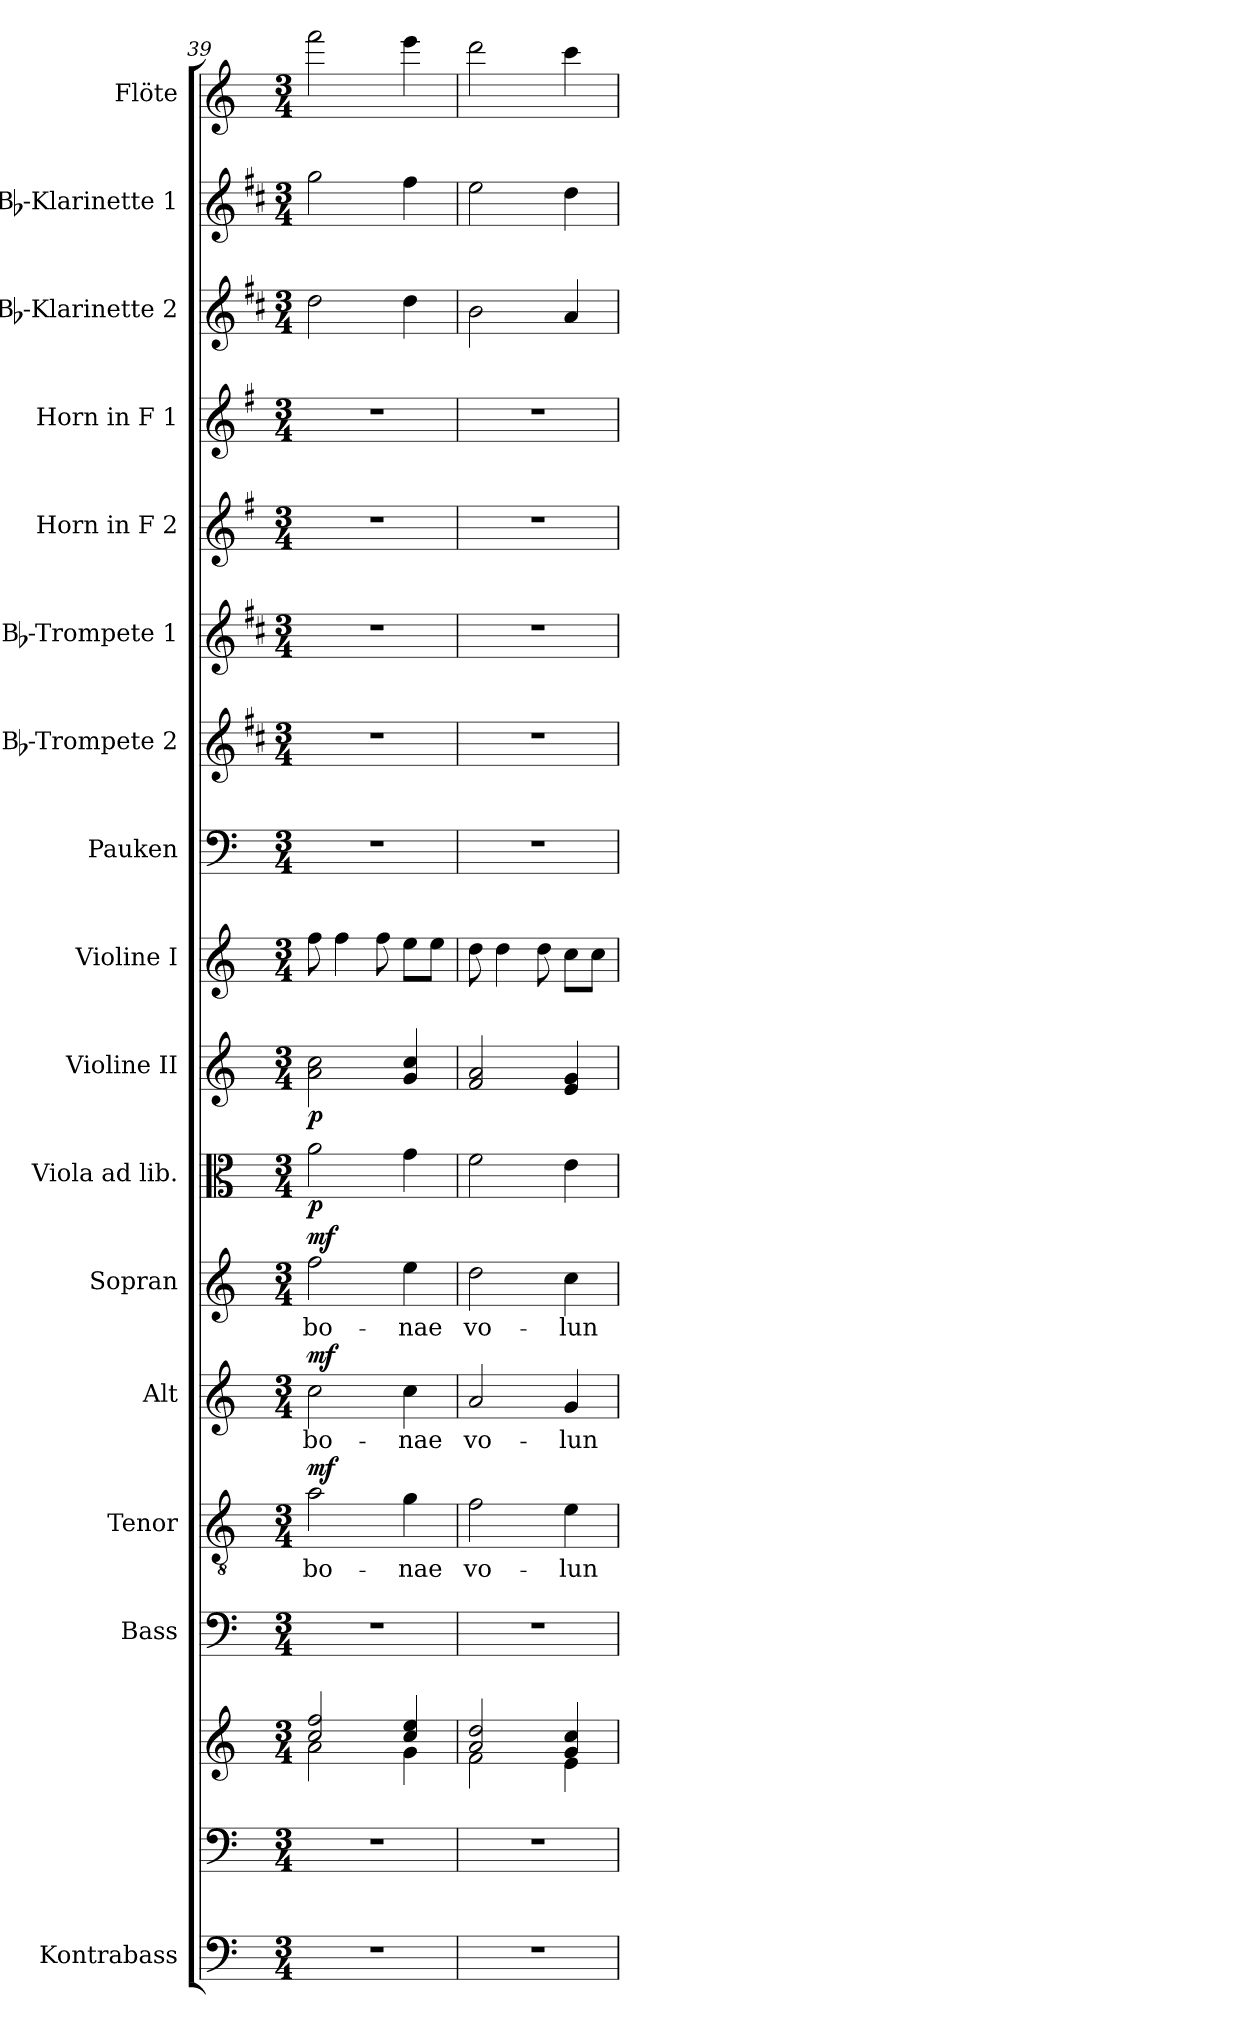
**kern	**kern	**kern	**kern	**kern	**text	**dynam	**kern	**text	**dynam	**kern	**text	**dynam	**kern	**dynam	**kern	**dynam	**kern	**kern	**kern	**kern	**kern	**kern	**kern	**kern	**kern
*part17	*part16	*part16	*part15	*part14	*part14	*part14	*part13	*part13	*part13	*part12	*part12	*part12	*part11	*part11	*part10	*part10	*part9	*part8	*part7	*part6	*part5	*part4	*part3	*part2	*part1
*staff18	*staff17	*staff16	*staff15	*staff14	*staff14	*staff14	*staff13	*staff13	*staff13	*staff12	*staff12	*staff12	*staff11	*staff11	*staff10	*staff10	*staff9	*staff8	*staff7	*staff6	*staff5	*staff4	*staff3	*staff2	*staff1
*I"Kontrabass	*	*	*I"Bass	*I"Tenor	*	*	*I"Alt	*	*	*I"Sopran	*	*	*I"Viola ad lib.	*	*I"Violine II	*	*I"Violine I	*I"Pauken	*I"Bb-Trompete 2	*I"Bb-Trompete 1	*I"Horn in F 2	*I"Horn in F 1	*I"Bb-Klarinette 2	*I"Bb-Klarinette 1	*I"Flöte
*I'Kb.	*	*	*I'B.	*I'T.	*	*	*I'A.	*	*	*I'S.	*	*	*I'Vla.	*	*I'Vl. II	*	*I'Vl. I	*I'Pk.	*I'Bb Trp. 2	*I'Bb Trp. 1	*	*	*I'Bb Kl. 2	*I'Bb Kl. 1	*I'Fl.
*clefF4	*clefF4	*clefG2	*clefF4	*clefGv2	*	*	*clefG2	*	*	*clefG2	*	*	*clefC3	*	*clefG2	*	*clefG2	*clefF4	*clefG2	*clefG2	*clefG2	*clefG2	*clefG2	*clefG2	*clefG2
*ITrd7c12	*	*	*	*	*	*	*	*	*	*	*	*	*	*	*	*	*	*	*ITrd1c2	*ITrd1c2	*ITrd4c7	*ITrd4c7	*ITrd1c2	*ITrd1c2	*
*k[]	*k[]	*k[]	*k[]	*k[]	*	*	*k[]	*	*	*k[]	*	*	*k[]	*	*k[]	*	*k[]	*k[]	*k[]	*k[]	*k[]	*k[]	*k[]	*k[]	*k[]
*C:	*C:	*C:	*C:	*C:	*	*	*C:	*	*	*C:	*	*	*C:	*	*C:	*	*C:	*C:	*C:	*C:	*C:	*C:	*C:	*C:	*C:
*M3/4	*M3/4	*M3/4	*M3/4	*M3/4	*	*	*M3/4	*	*	*M3/4	*	*	*M3/4	*	*M3/4	*	*M3/4	*M3/4	*M3/4	*M3/4	*M3/4	*M3/4	*M3/4	*M3/4	*M3/4
=39	=39	=39	=39	=39	=39	=39	=39	=39	=39	=39	=39	=39	=39	=39	=39	=39	=39	=39	=39	=39	=39	=39	=39	=39	=39
*	*	*^	*	*	*	*	*	*	*	*	*	*	*	*	*	*	*	*	*	*	*	*	*	*	*
!	!	!	!	!	!	!LO:LY:b	!LO:DY:a	!	!LO:LY:b	!LO:DY:a	!	!LO:LY:b	!LO:DY:a	!	!LO:DY:b	!	!LO:DY:b	!	!	!	!	!	!	!	!	!
2.r	2.r	2cc/ 2ff/	2a\	2.r	2a\	bo-	mf	2cc\	bo-	mf	2ff\	bo-	mf	2a\	p	2a\ 2cc\	p	8ff\	2.r	2.r	2.r	2.r	2.r	2cc\	2ff\	2fff\
.	.	.	.	.	.	.	.	.	.	.	.	.	.	.	.	.	.	4ff\	.	.	.	.	.	.	.	.
.	.	.	.	.	.	.	.	.	.	.	.	.	.	.	.	.	.	8ff\	.	.	.	.	.	.	.	.
!	!	!	!	!	!	!LO:LY:b	!	!	!LO:LY:b	!	!	!LO:LY:b	!	!	!	!	!	!	!	!	!	!	!	!	!	!
.	.	4cc/ 4ee/	4g\	.	4g\	-nae	.	4cc\	-nae	.	4ee\	-nae	.	4g\	.	4g/ 4cc/	.	8ee\L	.	.	.	.	.	4cc\	4ee\	4eee\
.	.	.	.	.	.	.	.	.	.	.	.	.	.	.	.	.	.	8ee\J	.	.	.	.	.	.	.	.
=40	=40	=40	=40	=40	=40	=40	=40	=40	=40	=40	=40	=40	=40	=40	=40	=40	=40	=40	=40	=40	=40	=40	=40	=40	=40	=40
!	!	!	!	!	!	!LO:LY:b	!	!	!LO:LY:b	!	!	!LO:LY:b	!	!	!	!	!	!	!	!	!	!	!	!	!	!
2.r	2.r	2a/ 2dd/	2f\	2.r	2f\	vo-	.	2a/	vo-	.	2dd\	vo-	.	2f\	.	2f/ 2a/	.	8dd\	2.r	2.r	2.r	2.r	2.r	2a\	2dd\	2ddd\
.	.	.	.	.	.	.	.	.	.	.	.	.	.	.	.	.	.	4dd\	.	.	.	.	.	.	.	.
.	.	.	.	.	.	.	.	.	.	.	.	.	.	.	.	.	.	8dd\	.	.	.	.	.	.	.	.
!	!	!	!	!	!	!LO:LY:b	!	!	!LO:LY:b	!	!	!LO:LY:b	!	!	!	!	!	!	!	!	!	!	!	!	!	!
.	.	4g/ 4cc/	4e\	.	4e\	-lun-	.	4g/	-lun-	.	4cc\	-lun-	.	4e\	.	4e/ 4g/	.	8cc\L	.	.	.	.	.	4g/	4cc\	4ccc\
.	.	.	.	.	.	.	.	.	.	.	.	.	.	.	.	.	.	8cc\J	.	.	.	.	.	.	.	.
*	*	*v	*v	*	*	*	*	*	*	*	*	*	*	*	*	*	*	*	*	*	*	*	*	*	*	*
=	=	=	=	=	=	=	=	=	=	=	=	=	=	=	=	=	=	=	=	=	=	=	=	=	=
*-	*-	*-	*-	*-	*-	*-	*-	*-	*-	*-	*-	*-	*-	*-	*-	*-	*-	*-	*-	*-	*-	*-	*-	*-	*-
